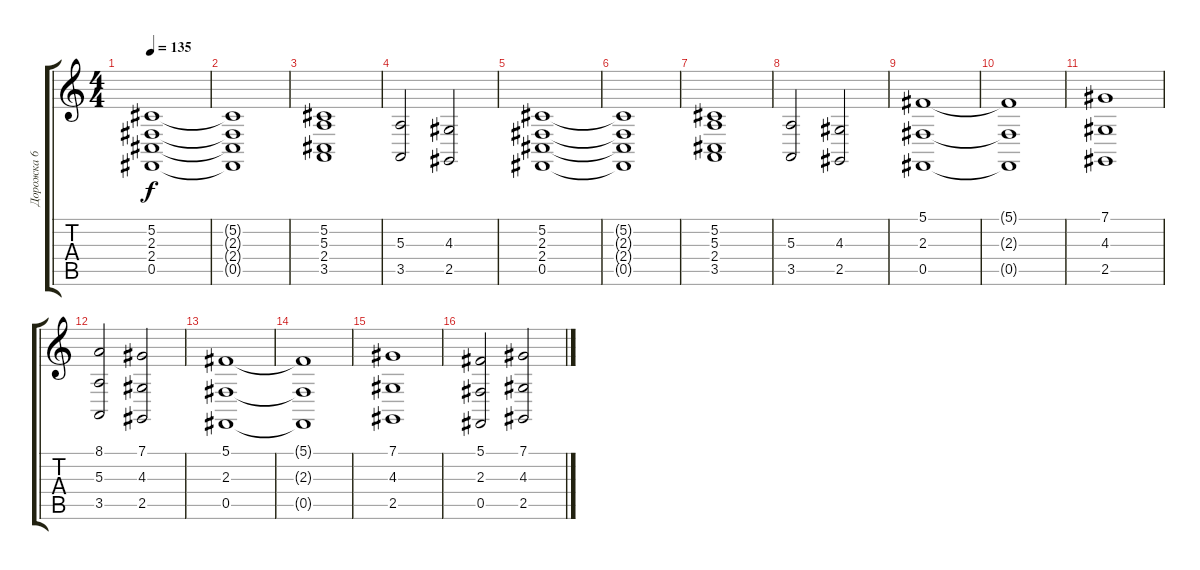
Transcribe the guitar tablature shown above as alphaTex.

\track ("Дорожка 6" "Дорожка 6") {instrument tremolostrings}
\staff {score tabs}
\tuning (Db4 Ab3 E3 B2 Gb2 Db2) {hide}
\ts (4 4)
\tempo 135
\clef g2
\ks c
(5.2 2.3 2.4 0.5).1{dy f} |
(5.2{t} 2.3{t} 2.4{t} 0.5{t}).1 |
(5.2 5.3 2.4 3.5).1 |
(5.3 3.5).2 (4.3 2.5).2 |
(5.2 2.3 2.4 0.5).1 |
(5.2{t} 2.3{t} 2.4{t} 0.5{t}).1 |
(5.2 5.3 2.4 3.5).1 |
(5.3 3.5).2 (4.3 2.5).2 |
(5.1 2.3 0.5).1 |
(5.1{t} 2.3{t} 0.5{t}).1 |
(7.1 4.3 2.5).1 |
(8.1 5.3 3.5).2 (7.1 4.3 2.5).2 |
(5.1 2.3 0.5).1 |
(5.1{t} 2.3{t} 0.5{t}).1 |
(7.1 4.3 2.5).1 |
(5.1 2.3 0.5).2 (7.1 4.3 2.5).2
